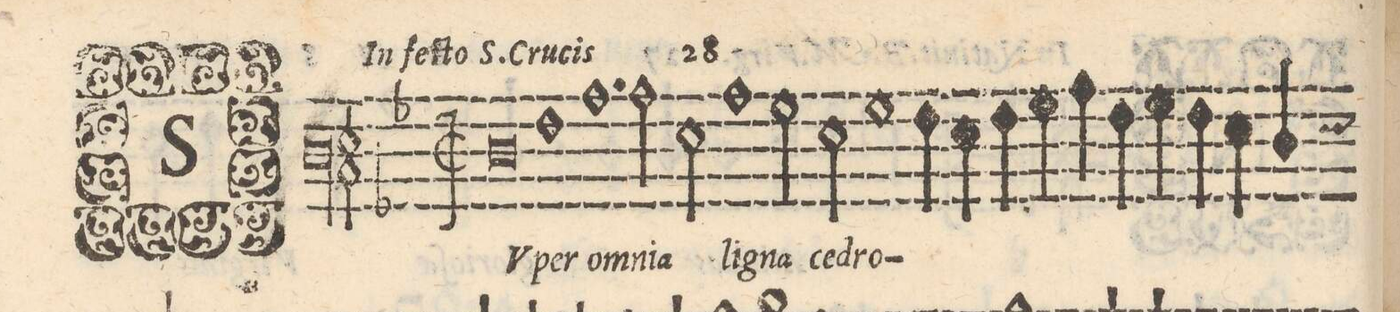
**kern	**text
*I"BASSVS	*
*clefF3	*
*k[b-]	*
*met(C|)	*
*M2/1	*
0F	SV-
=2-	=2-
1A	-per
1.c	om-
=3-	=3-
2c\	-ni-
2G\	-a
1c\	li-
=4-	=4-
2B-\	-gna
2G\	ce-
1B-\	-dro-
=5-	=5-
4A\	.
4G\	.
4A\	.
4B-\	.
4c\	.
4A\	.
=6-	=6-
4B-\	.
4A\	.
4G\	.
4F/	.
*custos:G	*
*-	*-
